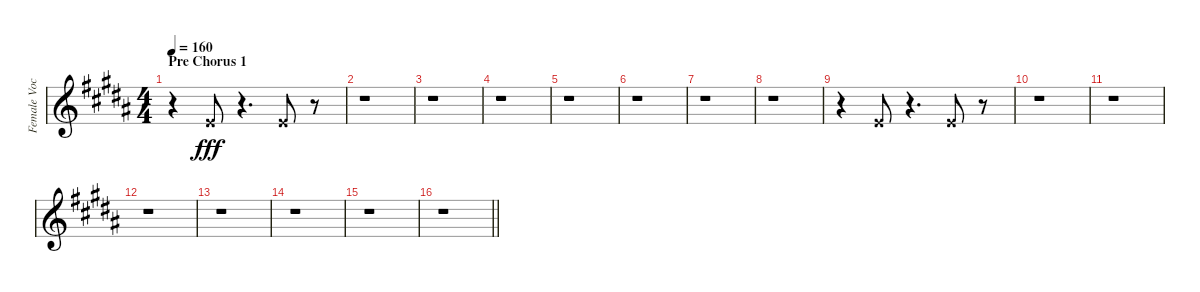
\track ("Female Vocals" "Female Voc") {instrument altosax}
\staff {score}
\tuning (E4 B3 G3 D3 A2 E2) {hide}
\ts (4 4)
\section ("" "Pre Chorus 1")
\tempo 160
\clef g2
\ks b
r.4{dy fff} 0.1{x}.8 r.4{d} 0.1{x}.8 r.8 |
r.1 |
r.1 |
r.1 |
r.1 |
r.1 |
r.1 |
r.1 |
r.4 0.1{x}.8 r.4{d} 0.1{x}.8 r.8 |
r.1 |
r.1 |
r.1 |
r.1 |
r.1 |
r.1 |
\barLineRight lightlight
r.1
